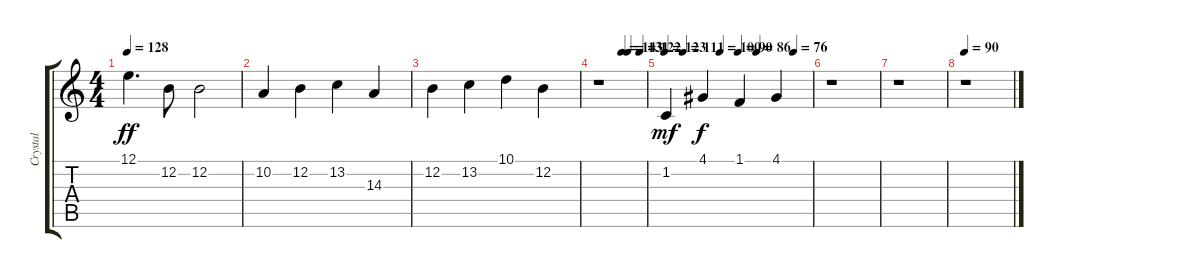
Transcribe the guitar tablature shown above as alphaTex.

\track ("Crystal" "Crystal") {instrument fx3crystal}
\staff {score tabs}
\tuning (E4 B3 G3 D3 A2 E2) {hide}
\ts (4 4)
\tempo 128
\clef g2
\ks c
12.1.4{d dy ff} 12.2.8 12.2.2 |
10.2.4 12.2.4 13.2.4 14.3.4 |
12.2.4 13.2.4 10.1.4 12.2.4 |
\tempo (143 0.5)
\tempo (131 0.625)
\tempo (122 0.875)
r.1 |
\tempo 123
\tempo (111 0.125)
\tempo (100 0.375)
\tempo (90 0.5)
\tempo (86 0.625)
\tempo (76 0.875)
1.2.4{dy mf} 4.1.4{dy f} 1.1.4 4.1.4 |
r.1 |
r.1 |
\tempo 90
r.1
